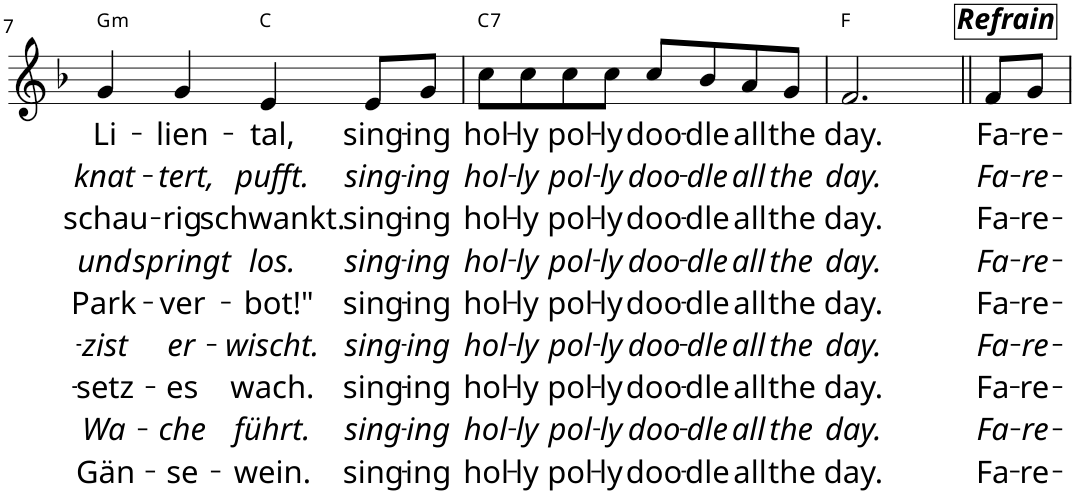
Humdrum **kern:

**kern	**text	**text	**text	**text	**text	**text	**text	**text	**text	**harte
*part1	*part1	*part1	*part1	*part1	*part1	*part1	*part1	*part1	*part1	*part1
*staff1	*staff1	*staff1	*staff1	*staff1	*staff1	*staff1	*staff1	*staff1	*staff1	*
*I"Stimme	*	*	*	*	*	*	*	*	*	*
*I'St.	*	*	*	*	*	*	*	*	*	*
!!LO:PB:g=z
*clefG2	*	*	*	*	*	*	*	*	*	*
*k[b-]	*	*	*	*	*	*	*	*	*	*
*M4/4	*	*	*	*	*	*	*	*	*	*
=7	=7	=7	=7	=7	=7	=7	=7	=7	=7	=7
!	!LO:LY:b	!LO:LY:b	!LO:LY:b	!LO:LY:b	!LO:LY:b	!LO:LY:b	!LO:LY:b	!LO:LY:b	!LO:LY:b	!LO:H:kt=m
4g/	Li-	knat-	schau-	und	Park-	-zist	-setz-	Wa-	Gän-	G:min
!	!LO:LY:b	!LO:LY:b	!LO:LY:b	!LO:LY:b	!LO:LY:b	!LO:LY:b	!LO:LY:b	!LO:LY:b	!LO:LY:b	!
4g/	-lien-	-tert,	-rig	springt	-ver-	er-	-es	-che	-se-	.
!	!LO:LY:b	!LO:LY:b	!LO:LY:b	!LO:LY:b	!LO:LY:b	!LO:LY:b	!LO:LY:b	!LO:LY:b	!LO:LY:b	!
4e/	-tal,	pufft.	schwankt.	los.	-bot!"	-wischt.	wach.	führt.	-wein.	C:maj
!	!LO:LY:b	!LO:LY:b	!LO:LY:b	!LO:LY:b	!LO:LY:b	!LO:LY:b	!LO:LY:b	!LO:LY:b	!LO:LY:b	!
8e/L	sing-	sing-	sing-	sing-	sing-	sing-	sing-	sing-	sing-	.
!	!LO:LY:b	!LO:LY:b	!LO:LY:b	!LO:LY:b	!LO:LY:b	!LO:LY:b	!LO:LY:b	!LO:LY:b	!LO:LY:b	!
8g/J	-ing	-ing	-ing	-ing	-ing	-ing	-ing	-ing	-ing	.
=8	=8	=8	=8	=8	=8	=8	=8	=8	=8	=8
!	!LO:LY:b	!LO:LY:b	!LO:LY:b	!LO:LY:b	!LO:LY:b	!LO:LY:b	!LO:LY:b	!LO:LY:b	!LO:LY:b	!LO:H:kt=7
8cc\L	hol-	hol-	hol-	hol-	hol-	hol-	hol-	hol-	hol-	C:7
!	!LO:LY:b	!LO:LY:b	!LO:LY:b	!LO:LY:b	!LO:LY:b	!LO:LY:b	!LO:LY:b	!LO:LY:b	!LO:LY:b	!
8cc\	-ly	-ly	-ly	-ly	-ly	-ly	-ly	-ly	-ly	.
!	!LO:LY:b	!LO:LY:b	!LO:LY:b	!LO:LY:b	!LO:LY:b	!LO:LY:b	!LO:LY:b	!LO:LY:b	!LO:LY:b	!
8cc\	pol-	pol-	pol-	pol-	pol-	pol-	pol-	pol-	pol-	.
!	!LO:LY:b	!LO:LY:b	!LO:LY:b	!LO:LY:b	!LO:LY:b	!LO:LY:b	!LO:LY:b	!LO:LY:b	!LO:LY:b	!
8cc\J	-ly	-ly	-ly	-ly	-ly	-ly	-ly	-ly	-ly	.
!	!LO:LY:b	!LO:LY:b	!LO:LY:b	!LO:LY:b	!LO:LY:b	!LO:LY:b	!LO:LY:b	!LO:LY:b	!LO:LY:b	!
8cc/L	doo-	doo-	doo-	doo-	doo-	doo-	doo-	doo-	doo-	.
!	!LO:LY:b	!LO:LY:b	!LO:LY:b	!LO:LY:b	!LO:LY:b	!LO:LY:b	!LO:LY:b	!LO:LY:b	!LO:LY:b	!
8b-/	-dle	-dle	-dle	-dle	-dle	-dle	-dle	-dle	-dle	.
!	!LO:LY:b	!LO:LY:b	!LO:LY:b	!LO:LY:b	!LO:LY:b	!LO:LY:b	!LO:LY:b	!LO:LY:b	!LO:LY:b	!
8a/	all	all	all	all	all	all	all	all	all	.
!	!LO:LY:b	!LO:LY:b	!LO:LY:b	!LO:LY:b	!LO:LY:b	!LO:LY:b	!LO:LY:b	!LO:LY:b	!LO:LY:b	!
8g/J	the	the	the	the	the	the	the	the	the	.
=9	=9	=9	=9	=9	=9	=9	=9	=9	=9	=9
!	!LO:LY:b	!LO:LY:b	!LO:LY:b	!LO:LY:b	!LO:LY:b	!LO:LY:b	!LO:LY:b	!LO:LY:b	!LO:LY:b	!
2.f/	day.	day.	day.	day.	day.	day.	day.	day.	day.	F:maj
=10||	=10||	=10||	=10||	=10||	=10||	=10||	=10||	=10||	=10||	=10||
!LO:TX:a:Bi:t=Refrain	!	!	!	!	!	!	!	!	!	!
!	!LO:LY:b	!LO:LY:b	!LO:LY:b	!LO:LY:b	!LO:LY:b	!LO:LY:b	!LO:LY:b	!LO:LY:b	!LO:LY:b	!
8f/L	Fa-	Fa-	Fa-	Fa-	Fa-	Fa-	Fa-	Fa-	Fa-	.
!	!LO:LY:b	!LO:LY:b	!LO:LY:b	!LO:LY:b	!LO:LY:b	!LO:LY:b	!LO:LY:b	!LO:LY:b	!LO:LY:b	!
8g/J	-re-	-re-	-re-	-re-	-re-	-re-	-re-	-re-	-re-	.
=	=	=	=	=	=	=	=	=	=	=
*-	*-	*-	*-	*-	*-	*-	*-	*-	*-	*-
